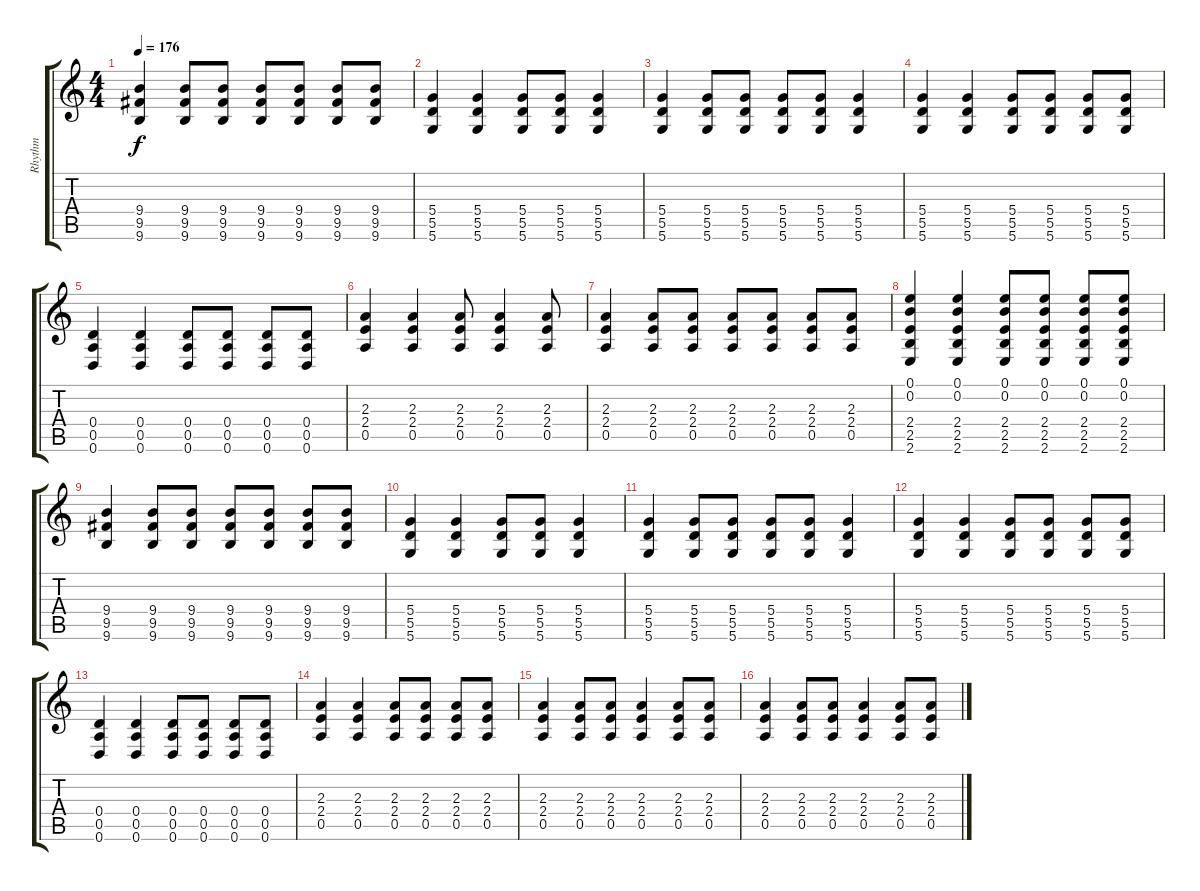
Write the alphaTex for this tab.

\track ("Rhythm" "Rhythm") {instrument overdrivenguitar}
\staff {score tabs}
\tuning (E4 B3 G3 D3 A2 D2) {hide}
\ts (4 4)
\tempo 176
\clef g2
\ks c
(9.4 9.5 9.6).4{dy f} (9.4 9.5 9.6).8 (9.4 9.5 9.6).8 (9.4 9.5 9.6).8 (9.4 9.5 9.6).8 (9.4 9.5 9.6).8 (9.4 9.5 9.6).8 |
(5.4 5.5 5.6).4 (5.4 5.5 5.6).4 (5.4 5.5 5.6).8 (5.4 5.5 5.6).8 (5.4 5.5 5.6).4 |
(5.4 5.5 5.6).4 (5.4 5.5 5.6).8 (5.4 5.5 5.6).8 (5.4 5.5 5.6).8 (5.4 5.5 5.6).8 (5.4 5.5 5.6).4 |
(5.4 5.5 5.6).4 (5.4 5.5 5.6).4 (5.4 5.5 5.6).8 (5.4 5.5 5.6).8 (5.4 5.5 5.6).8 (5.4 5.5 5.6).8 |
(0.4 0.5 0.6).4 (0.4 0.5 0.6).4 (0.4 0.5 0.6).8 (0.4 0.5 0.6).8 (0.4 0.5 0.6).8 (0.4 0.5 0.6).8 |
(2.3 2.4 0.5).4 (2.3 2.4 0.5).4 (2.3 2.4 0.5).8 (2.3 2.4 0.5).4 (2.3 2.4 0.5).8 |
(2.3 2.4 0.5).4 (2.3 2.4 0.5).8 (2.3 2.4 0.5).8 (2.3 2.4 0.5).8 (2.3 2.4 0.5).8 (2.3 2.4 0.5).8 (2.3 2.4 0.5).8 |
(0.1 0.2 2.4 2.5 2.6).4 (0.1 0.2 2.4 2.5 2.6).4 (0.1 0.2 2.4 2.5 2.6).8 (0.1 0.2 2.4 2.5 2.6).8 (0.1 0.2 2.4 2.5 2.6).8 (0.1 0.2 2.4 2.5 2.6).8 |
(9.4 9.5 9.6).4 (9.4 9.5 9.6).8 (9.4 9.5 9.6).8 (9.4 9.5 9.6).8 (9.4 9.5 9.6).8 (9.4 9.5 9.6).8 (9.4 9.5 9.6).8 |
(5.4 5.5 5.6).4 (5.4 5.5 5.6).4 (5.4 5.5 5.6).8 (5.4 5.5 5.6).8 (5.4 5.5 5.6).4 |
(5.4 5.5 5.6).4 (5.4 5.5 5.6).8 (5.4 5.5 5.6).8 (5.4 5.5 5.6).8 (5.4 5.5 5.6).8 (5.4 5.5 5.6).4 |
(5.4 5.5 5.6).4 (5.4 5.5 5.6).4 (5.4 5.5 5.6).8 (5.4 5.5 5.6).8 (5.4 5.5 5.6).8 (5.4 5.5 5.6).8 |
(0.4 0.5 0.6).4 (0.4 0.5 0.6).4 (0.4 0.5 0.6).8 (0.4 0.5 0.6).8 (0.4 0.5 0.6).8 (0.4 0.5 0.6).8 |
(2.3 2.4 0.5).4 (2.3 2.4 0.5).4 (2.3 2.4 0.5).8 (2.3 2.4 0.5).8 (2.3 2.4 0.5).8 (2.3 2.4 0.5).8 |
(2.3 2.4 0.5).4 (2.3 2.4 0.5).8 (2.3 2.4 0.5).8 (2.3 2.4 0.5).4 (2.3 2.4 0.5).8 (2.3 2.4 0.5).8 |
(2.3 2.4 0.5).4 (2.3 2.4 0.5).8 (2.3 2.4 0.5).8 (2.3 2.4 0.5).4 (2.3 2.4 0.5).8 (2.3 2.4 0.5).8
